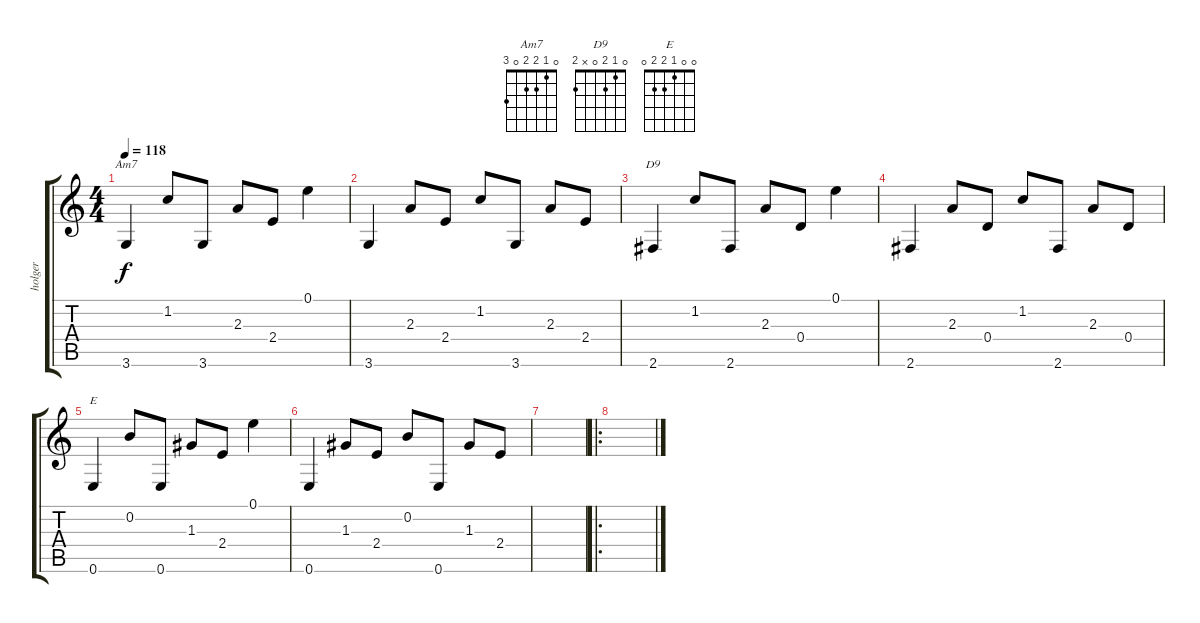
\track ("holger" "holger") {instrument acousticguitarnylon}
\staff {score tabs}
\tuning (E4 B3 G3 D3 A2 E2) {hide}
\chord ("Am7" 0 1 2 2 0 3)
\chord ("D9" 0 1 2 0 x 2)
\chord ("E" 0 0 1 2 2 0)
\ts (4 4)
\tempo 118
\clef g2
\ks c
3.6.4{ch "Am7" dy f} 1.2.8 3.6.8 2.3.8 2.4.8 0.1.4 |
3.6.4 2.3.8 2.4.8 1.2.8 3.6.8 2.3.8 2.4.8 |
2.6.4{ch "D9"} 1.2.8 2.6.8 2.3.8 0.4.8 0.1.4 |
2.6.4 2.3.8 0.4.8 1.2.8 2.6.8 2.3.8 0.4.8 |
0.6.4{ch "E"} 0.2.8 0.6.8 1.3.8 2.4.8 0.1.4 |
0.6.4 1.3.8 2.4.8 0.2.8 0.6.8 1.3.8 2.4.8 |
|
\ro
